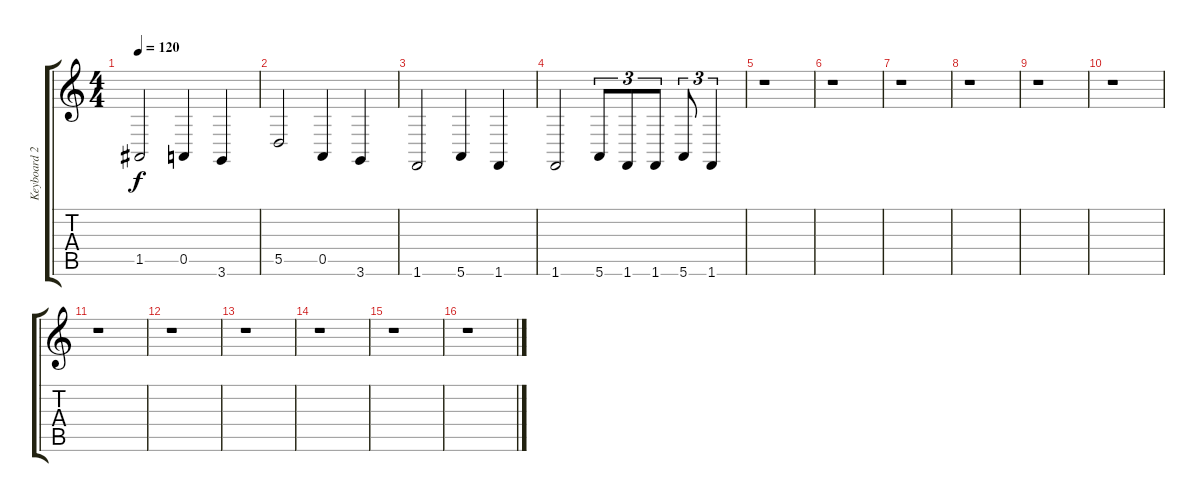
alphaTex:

\track ("Keyboard 2" "Keyboard 2") {instrument oboe}
\staff {score tabs}
\tuning (E4 B3 G3 D3 A2 E2) {hide}
\ts (4 4)
\tempo 120
\clef g2
\ks c
1.5.2{dy f volume 14 balance 8 instrument cello} 0.5.4 3.6.4 |
5.5.2 0.5.4 3.6.4 |
1.6.2 5.6.4 1.6.4 |
1.6.2 5.6.8{tu (3 2)} 1.6.8{tu (3 2)} 1.6.8{tu (3 2)} 5.6.8{tu (3 2)} 1.6.4{tu (3 2)} |
r.1 |
r.1 |
r.1 |
r.1 |
r.1 |
r.1 |
r.1 |
r.1 |
r.1 |
r.1 |
r.1 |
r.1
